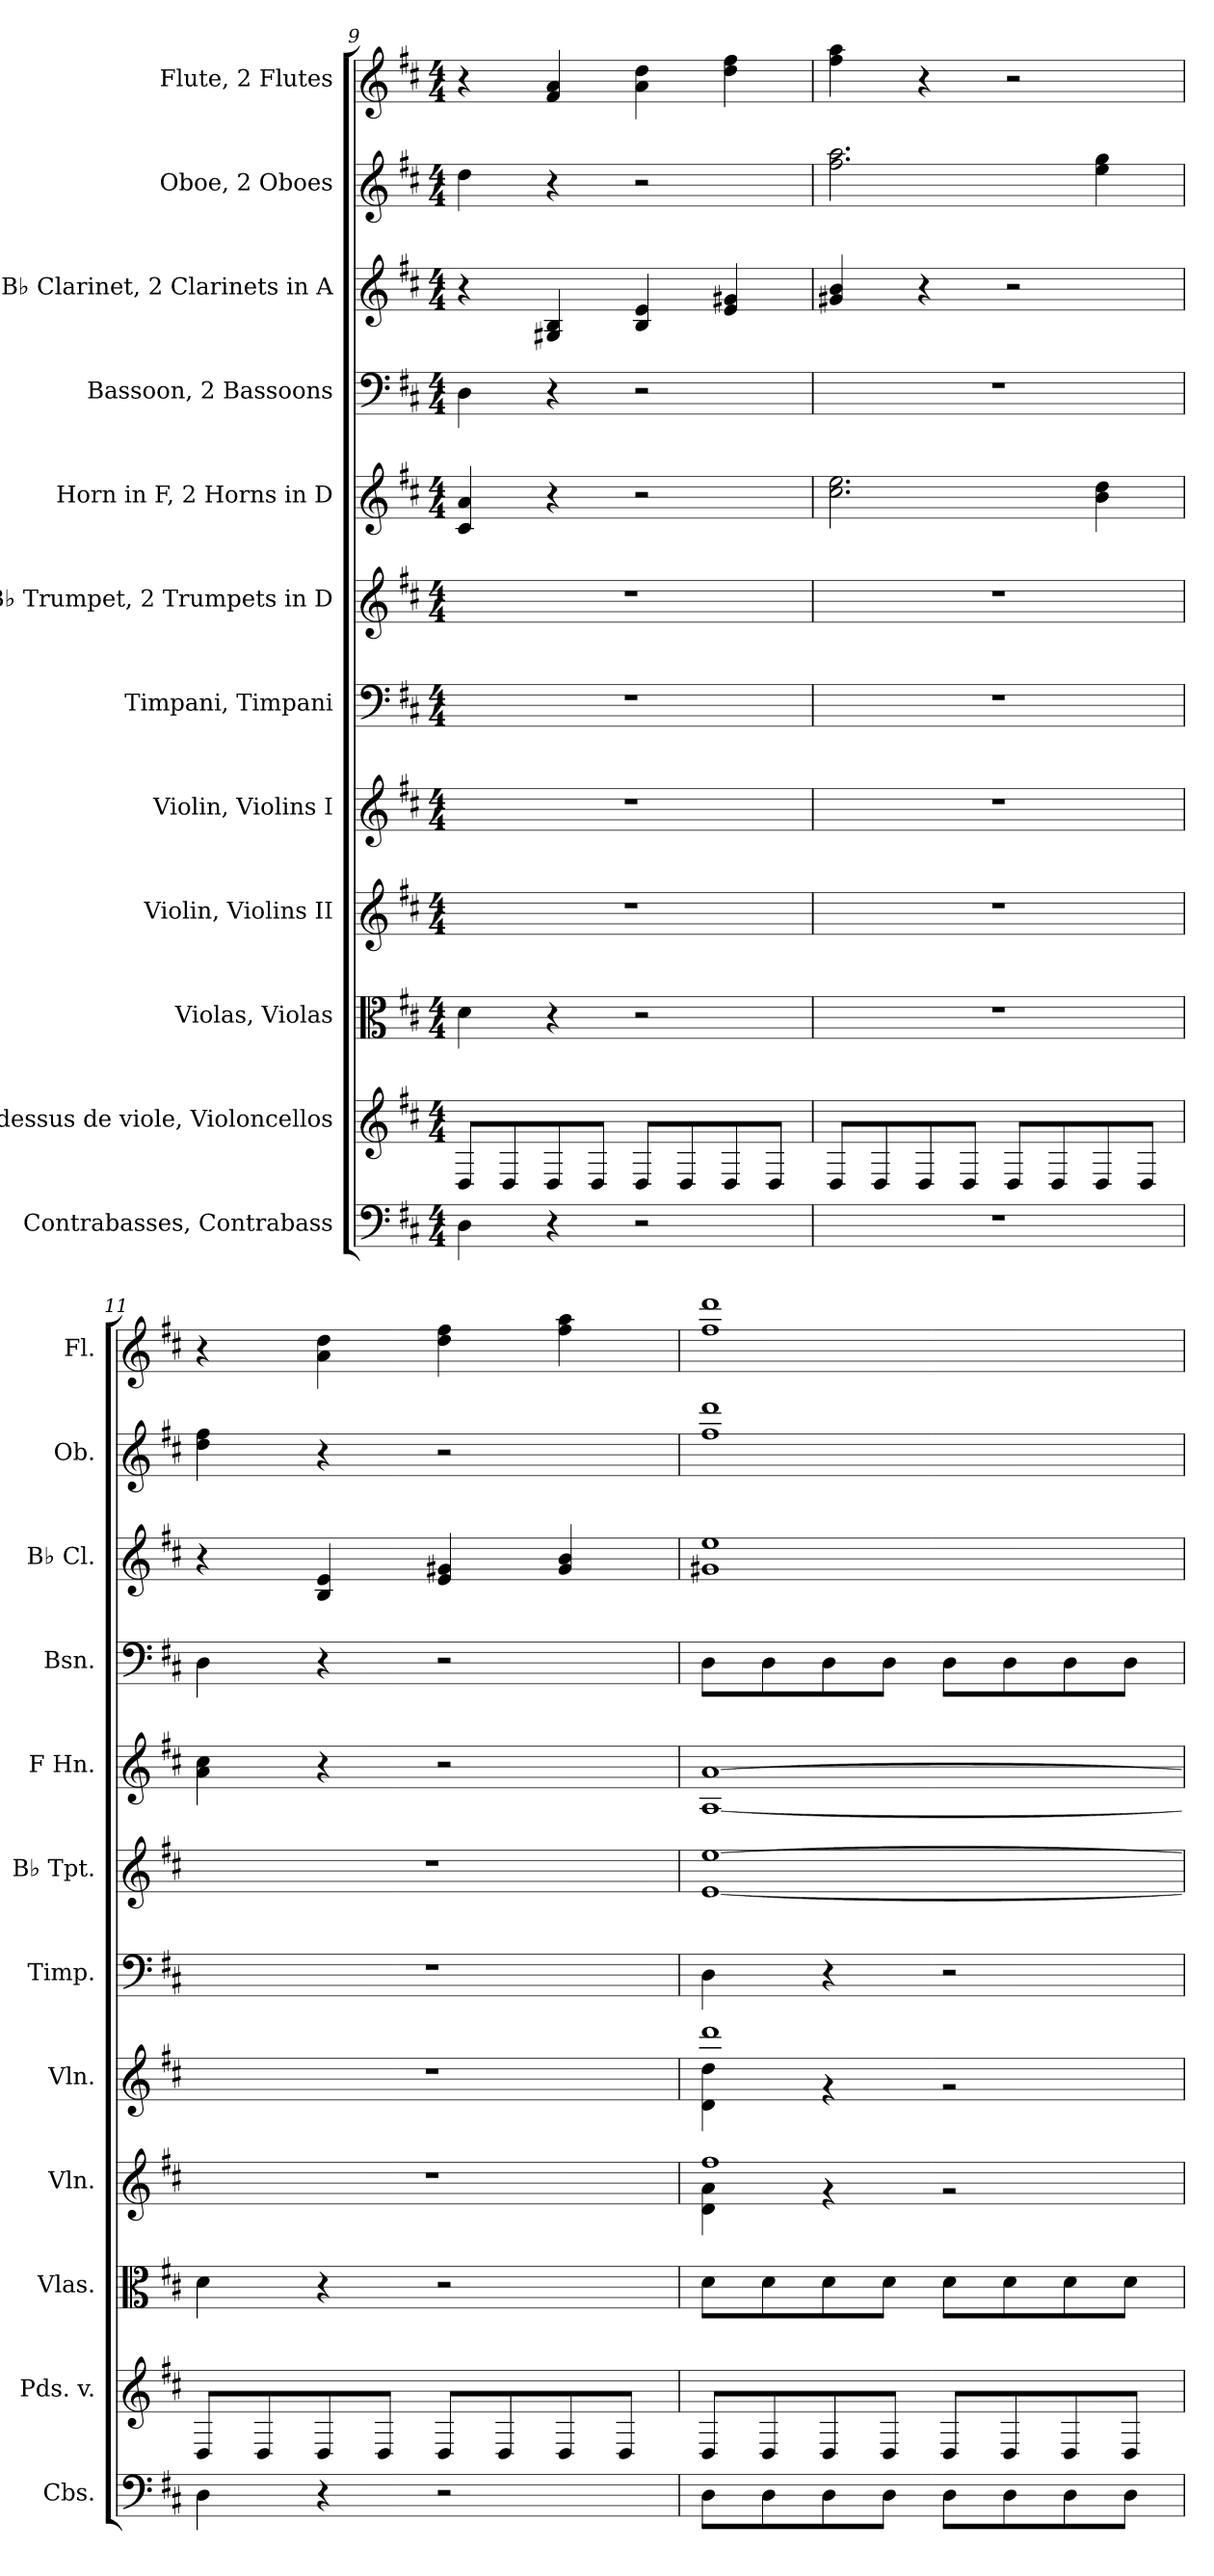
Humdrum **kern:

**kern	**kern	**kern	**kern	**kern	**kern	**kern	**kern	**kern	**kern	**kern	**kern
*part12	*part11	*part10	*part9	*part8	*part7	*part6	*part5	*part4	*part3	*part2	*part1
*staff12	*staff11	*staff10	*staff9	*staff8	*staff7	*staff6	*staff5	*staff4	*staff3	*staff2	*staff1
*I"Contrabasses, Contrabass	*I"Pardessus de viole, Violoncellos	*I"Violas, Violas	*I"Violin, Violins II	*I"Violin, Violins I	*I"Timpani, Timpani	*I"B♭ Trumpet, 2 Trumpets in D	*I"Horn in F, 2 Horns in D	*I"Bassoon, 2 Bassoons	*I"B♭ Clarinet, 2 Clarinets in A	*I"Oboe, 2 Oboes	*I"Flute, 2 Flutes
*I'Cbs.	*I'Pds. v.	*I'Vlas.	*I'Vln.	*I'Vln.	*I'Timp.	*I'B♭ Tpt.	*I'F Hn.	*I'Bsn.	*I'B♭ Cl.	*I'Ob.	*I'Fl.
*clefF4	*clefG2	*clefC3	*clefG2	*clefG2	*clefF4	*clefG2	*clefG2	*clefF4	*clefG2	*clefG2	*clefG2
*ITrd7c12	*	*	*	*	*	*ITrd1c2	*ITrd4c7	*	*ITrd1c2	*	*
*k[f#c#]	*k[f#c#]	*k[f#c#]	*k[f#c#]	*k[f#c#]	*k[f#c#]	*k[]	*k[f#]	*k[f#c#]	*k[]	*k[f#c#]	*k[f#c#]
*M4/4	*M4/4	*M4/4	*M4/4	*M4/4	*M4/4	*M4/4	*M4/4	*M4/4	*M4/4	*M4/4	*M4/4
=9	=9	=9	=9	=9	=9	=9	=9	=9	=9	=9	=9
4DD\	8D/L	4d\	1r	1r	1r	1r	4F#/ 4d/	4D\	4r	4dd\	4r
.	8D/	.	.	.	.	.	.	.	.	.	.
4r	8D/	4r	.	.	.	.	4r	4r	4F#X/ 4A/	4r	4f#/ 4a/
.	8D/J	.	.	.	.	.	.	.	.	.	.
2r	8D/L	2r	.	.	.	.	2r	2r	4A/ 4d/	2r	4a\ 4dd\
.	8D/	.	.	.	.	.	.	.	.	.	.
.	8D/	.	.	.	.	.	.	.	4d/ 4f#X/	.	4dd\ 4ff#\
.	8D/J	.	.	.	.	.	.	.	.	.	.
!!LO:PB:g=z
=10	=10	=10	=10	=10	=10	=10	=10	=10	=10	=10	=10
1r	8D/L	1r	1r	1r	1r	1r	2.f#\ 2.a\	1r	4f#X/ 4a/	2.ff#\ 2.aa\	4ff#\ 4aa\
.	8D/	.	.	.	.	.	.	.	.	.	.
.	8D/	.	.	.	.	.	.	.	4r	.	4r
.	8D/J	.	.	.	.	.	.	.	.	.	.
.	8D/L	.	.	.	.	.	.	.	2r	.	2r
.	8D/	.	.	.	.	.	.	.	.	.	.
.	8D/	.	.	.	.	.	4e\ 4g\	.	.	4ee\ 4gg\	.
.	8D/J	.	.	.	.	.	.	.	.	.	.
=11	=11	=11	=11	=11	=11	=11	=11	=11	=11	=11	=11
4DD\	8D/L	4d\	1r	1r	1r	1r	4d\ 4f#\	4D\	4r	4dd\ 4ff#\	4r
.	8D/	.	.	.	.	.	.	.	.	.	.
4r	8D/	4r	.	.	.	.	4r	4r	4A/ 4d/	4r	4a\ 4dd\
.	8D/J	.	.	.	.	.	.	.	.	.	.
2r	8D/L	2r	.	.	.	.	2r	2r	4d/ 4f#X/	2r	4dd\ 4ff#\
.	8D/	.	.	.	.	.	.	.	.	.	.
.	8D/	.	.	.	.	.	.	.	4f#/ 4a/	.	4ff#\ 4aa\
.	8D/J	.	.	.	.	.	.	.	.	.	.
=12	=12	=12	=12	=12	=12	=12	=12	=12	=12	=12	=12
*	*	*	*^	*^	*	*	*	*	*	*	*
8DD\L	8D/L	8d\L	1ff#	4d\ 4a\	1ddd	4d\ 4dd\	4D\	[1d [1dd	[1D [1d	8D\L	1f#X 1dd	1ff# 1ddd	1ff# 1ddd
8DD\	8D/	8d\	.	.	.	.	.	.	.	8D\	.	.	.
8DD\	8D/	8d\	.	4r	.	4r	4r	.	.	8D\	.	.	.
8DD\J	8D/J	8d\J	.	.	.	.	.	.	.	8D\J	.	.	.
8DD\L	8D/L	8d\L	.	2r	.	2r	2r	.	.	8D\L	.	.	.
8DD\	8D/	8d\	.	.	.	.	.	.	.	8D\	.	.	.
8DD\	8D/	8d\	.	.	.	.	.	.	.	8D\	.	.	.
8DD\J	8D/J	8d\J	.	.	.	.	.	.	.	8D\J	.	.	.
*	*	*	*v	*v	*	*	*	*	*	*	*	*	*
*	*	*	*	*v	*v	*	*	*	*	*	*	*
=	=	=	=	=	=	=	=	=	=	=	=
*-	*-	*-	*-	*-	*-	*-	*-	*-	*-	*-	*-
